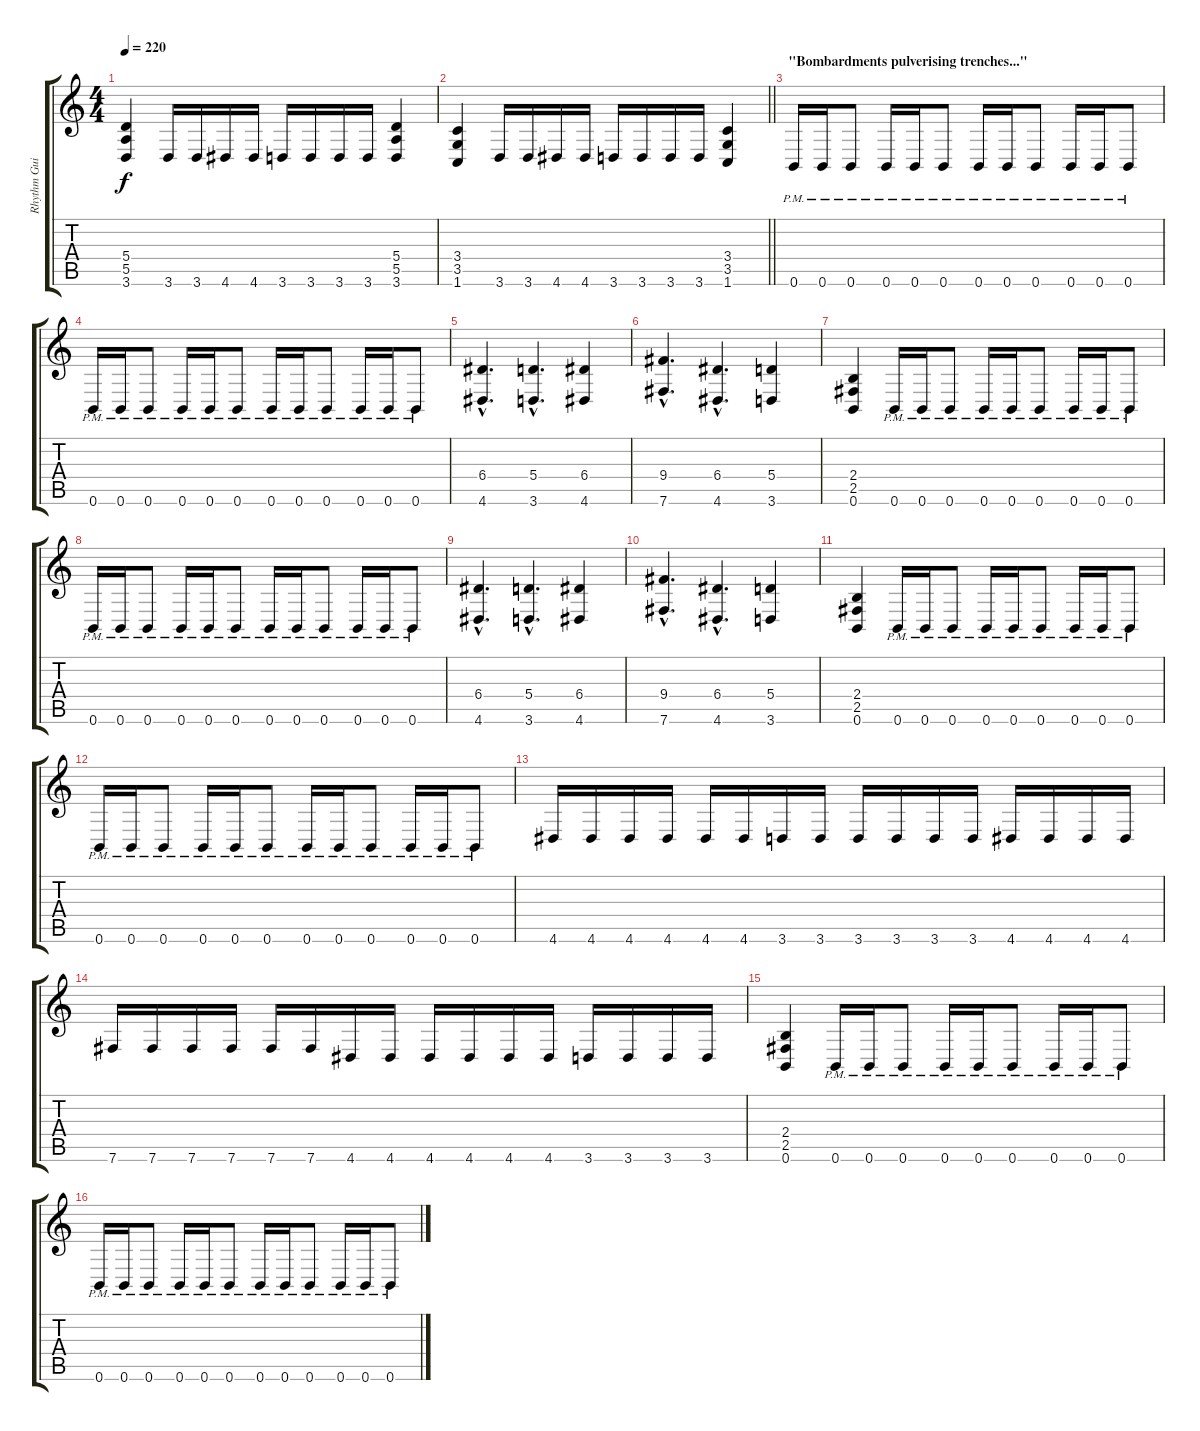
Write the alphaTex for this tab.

\track ("Rhythm Guitar I" "Rhythm Gui") {instrument distortionguitar}
\staff {score tabs}
\tuning (B3 Gb3 D3 A2 E2 B1) {hide}
\ts (4 4)
\tempo 220
\clef g2
\ks c
(5.4 5.5 3.6).4{dy f} 3.6.16 3.6.16 4.6.16 4.6.16 3.6.16 3.6.16 3.6.16 3.6.16 (5.4 5.5 3.6).4 |
\barLineRight lightlight
(3.4 3.5 1.6).4 3.6.16 3.6.16 4.6.16 4.6.16 3.6.16 3.6.16 3.6.16 3.6.16 (3.4 3.5 1.6).4 |
\section ("" "\"Bombardments pulverising trenches...\"")
0.6{pm}.16 0.6{pm}.16 0.6{pm}.8 0.6{pm}.16 0.6{pm}.16 0.6{pm}.8 0.6{pm}.16 0.6{pm}.16 0.6{pm}.8 0.6{pm}.16 0.6{pm}.16 0.6{pm}.8 |
0.6{pm}.16 0.6{pm}.16 0.6{pm}.8 0.6{pm}.16 0.6{pm}.16 0.6{pm}.8 0.6{pm}.16 0.6{pm}.16 0.6{pm}.8 0.6{pm}.16 0.6{pm}.16 0.6{pm}.8 |
(6.4{hac} 4.6{hac}).4{d} (5.4{hac} 3.6{hac}).4{d} (6.4 4.6).4 |
(9.4{hac} 7.6{hac}).4{d} (6.4{hac} 4.6{hac}).4{d} (5.4 3.6).4 |
(2.4 2.5 0.6).4 0.6{pm}.16 0.6{pm}.16 0.6{pm}.8 0.6{pm}.16 0.6{pm}.16 0.6{pm}.8 0.6{pm}.16 0.6{pm}.16 0.6{pm}.8 |
0.6{pm}.16 0.6{pm}.16 0.6{pm}.8 0.6{pm}.16 0.6{pm}.16 0.6{pm}.8 0.6{pm}.16 0.6{pm}.16 0.6{pm}.8 0.6{pm}.16 0.6{pm}.16 0.6{pm}.8 |
(6.4{hac} 4.6{hac}).4{d} (5.4{hac} 3.6{hac}).4{d} (6.4 4.6).4 |
(9.4{hac} 7.6{hac}).4{d} (6.4{hac} 4.6{hac}).4{d} (5.4 3.6).4 |
(2.4 2.5 0.6).4 0.6{pm}.16 0.6{pm}.16 0.6{pm}.8 0.6{pm}.16 0.6{pm}.16 0.6{pm}.8 0.6{pm}.16 0.6{pm}.16 0.6{pm}.8 |
0.6{pm}.16 0.6{pm}.16 0.6{pm}.8 0.6{pm}.16 0.6{pm}.16 0.6{pm}.8 0.6{pm}.16 0.6{pm}.16 0.6{pm}.8 0.6{pm}.16 0.6{pm}.16 0.6{pm}.8 |
4.6.16 4.6.16 4.6.16 4.6.16 4.6.16 4.6.16 3.6.16 3.6.16 3.6.16 3.6.16 3.6.16 3.6.16 4.6.16 4.6.16 4.6.16 4.6.16 |
7.6.16 7.6.16 7.6.16 7.6.16 7.6.16 7.6.16 4.6.16 4.6.16 4.6.16 4.6.16 4.6.16 4.6.16 3.6.16 3.6.16 3.6.16 3.6.16 |
(2.4 2.5 0.6).4 0.6{pm}.16 0.6{pm}.16 0.6{pm}.8 0.6{pm}.16 0.6{pm}.16 0.6{pm}.8 0.6{pm}.16 0.6{pm}.16 0.6{pm}.8 |
0.6{pm}.16 0.6{pm}.16 0.6{pm}.8 0.6{pm}.16 0.6{pm}.16 0.6{pm}.8 0.6{pm}.16 0.6{pm}.16 0.6{pm}.8 0.6{pm}.16 0.6{pm}.16 0.6{pm}.8
